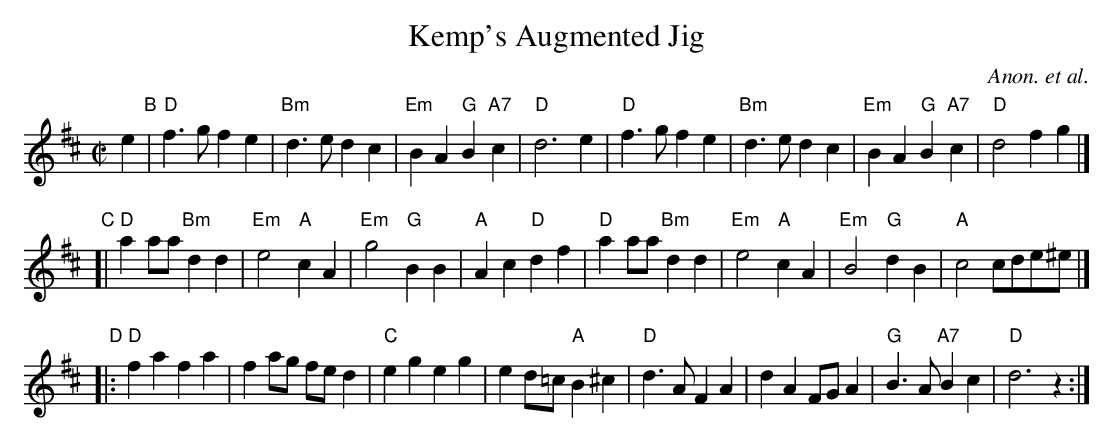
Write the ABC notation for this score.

X:1
T: Kemp's Augmented Jig
C: Anon. et al.
M: C|
L: 1/8
K: D
e2 "B"\
| "D"f3g f2e2 | "Bm"d3e d2c2 | "Em"B2A2 "G"B2"A7"c2 | "D"d6 e2 \
| "D"f3g f2e2 | "Bm"d3e d2c2 | "Em"B2A2 "G"B2"A7"c2 | "D"d4 f2g2 |]
"C"\
[| "D"a2aa "Bm"d2d2 | "Em"e4 "A"c2A2 | "Em"g4 "G"B2B2 | "A"A2c2 "D"d2f2 \
|  "D"a2aa "Bm"d2d2 | "Em"e4 "A"c2A2 | "Em"B4 "G"d2B2 | "A"c4 cde^e |]
"D"\
|: "D"f2a2 f2a2 | f2ag fed2 | "C"e2g2    e2g2 | e2d=c "A"B2^c2 \
|  "D"d3A  F2A2 | d2A2 FGA2 | "G"B3A "A7"B2c2 | "D"d6 z2 :|
